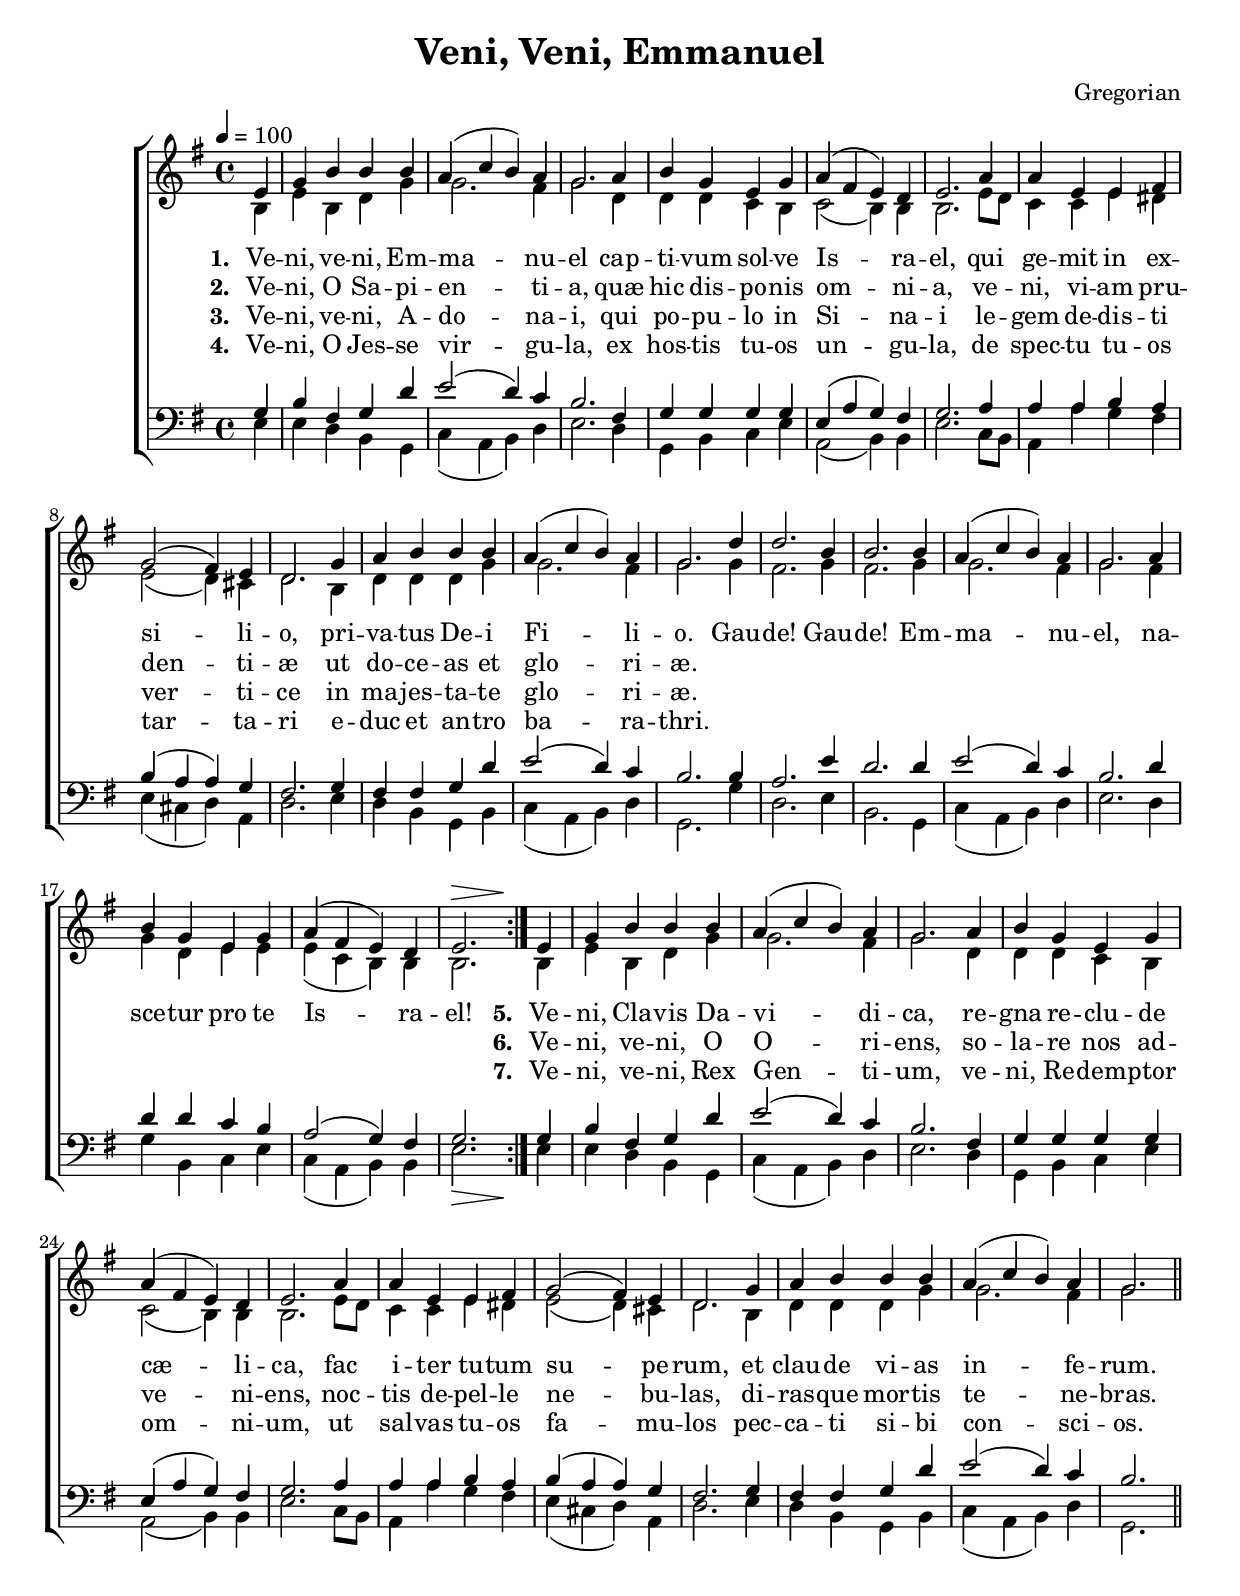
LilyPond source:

\version "2.14.2"
\include "util.ly"
\header {
    title = "Veni, Veni, Emmanuel"
    composer = "Gregorian"
    section = "Advent"
}

global = {
    \key g \major
    \time 4/4
    \autoBeamOff
    \tempo 4 = 100
}

sopMusic = \relative c' {
  \repeat volta 2{
    \partial 4 e4 |
    g b b b |
    a( c b) a |
    g2. a4 |
    b g e g |
    
    a( fis e) d |
    e2. a4 |
    a e e fis |
    g2( fis4) e |
    
    d2. g4 |
    a b b b |
    a( c b) a |
    g2. 
    
    d'4 |
    d2. b4 |
    b2. b4 |
    a( c b) a |
    g2. a4 |
    b g e g |
    a( fis e) d |
    <<e2. {s2^\> s8. s16\!}>>  
  }

  e4 |
  g b b b |
  a( c b) a |
  g2. a4 |
  b g e g |
  
  a( fis e) d |
  e2. a4 |
  a e e fis |
  g2( fis4) e |
  
  d2. g4 |
  a b b b |
  a( c b) a |
  g2. \bar "||"
}

altoMusic = \relative c' {
  \partial 4 b4 |
  e b d g |
  g2. fis4 |
  g2. d4 |
  d d c b |
  
  c2(  b4) b |
  b2. e8[ d] |
  c4 c e dis |
  e2( d4) cis |

  d2. b4 |
  d d d g |
  g2. fis4 |
  g2. 

  g4 |
  fis2. g4 |
  fis2. g4 |
  g2. fis4 |
  g2. fis4 |
  g d e e |
  e( c b) b |
  b2.
  
  b4 |
  e b d g |
  g2. fis4 |
  g2. d4 |
  d d c b |
  
  c2(  b4) b |
  b2. e8[ d] |
  c4 c e dis |
  e2( d4) cis |
  
  d2. b4 |
  d d d g |
  g2. fis4 |
  g2. |
}
altoWords = \lyricmode {
  \dropLyricsVII
  \set stanza = #"1. "
  Ve -- ni, ve -- ni, Em -- ma -- nu -- el
  cap -- ti -- vum sol -- ve Is -- ra -- el,
  qui ge -- mit in ex -- si -- li -- o,
  pri -- va -- tus De -- i Fi -- li -- o.
  
  Gau -- de! Gau -- de! Em -- ma -- nu -- el,
  na -- sce -- tur pro te Is -- ra -- el!
  
  
  \set stanza = #"5. "
  Ve -- ni, Cla -- vis Da -- vi -- di -- ca,
  re -- gna re -- clu -- de cæ -- li -- ca,
  fac i -- ter tu -- tum su -- pe -- rum,
  et clau -- de vi -- as in -- fe -- rum.
}
altoWordsII = \lyricmode {
  \dropLyricsVII
  \set stanza = #"2. "
  Ve -- ni, O Sa -- pi -- en -- ti -- a,
  quæ hic dis -- po -- nis om -- ni -- a,
  ve -- ni, vi -- am pru -- den -- ti -- æ
  ut do -- ce -- as et glo -- ri -- æ.
  
  \repeat unfold 16\skip1
  \set stanza = #"6. "
  Ve -- ni, ve -- ni, O O -- ri -- ens,
  so -- la -- re nos ad -- ve -- ni -- ens,
  noc -- tis de -- pel -- le ne -- bu -- las,
  di -- ras -- que mor -- tis te -- ne -- bras.
}
altoWordsIII = \lyricmode {
  \dropLyricsVII
  \set stanza = #"3. "
  Ve -- ni, ve -- ni, A -- do -- na -- i,
  qui po -- pu -- lo in Si -- na -- i
  le -- gem de -- dis -- ti ver -- ti -- ce
  in ma -- jes -- ta -- te glo -- ri -- æ.
  
  \repeat unfold16\skip1
  \set stanza = #"7. "
  Ve -- ni, ve -- ni, Rex Gen -- ti -- um,
  ve -- ni, Re -- dem -- ptor om -- ni -- um,
  ut sal -- vas tu -- os fa -- mu -- los
  pec -- ca -- ti si -- bi con -- sci -- os.
}
altoWordsIV = \lyricmode {
  \dropLyricsVII
  \set stanza = #"4. "
  Ve -- ni, O Jes -- se vir -- gu -- la,
  ex hos -- tis tu -- os un -- gu -- la,
  de spec -- tu tu -- os tar -- ta -- ri
  e -- duc et an -- tro ba -- ra -- thri.
}
tenorMusic = \relative c' {
  g4 |
  b fis g d' |
  e2( d4) c |
  b2. fis4 |
  g g g g |
  
  e( a g) fis |
  g2. a4 |
  a a b a |
  b( a a) g |
  
  fis2. g4 |
  fis fis g d' |
  e2( d4) c |
  b2. |
  
  b4 |
  a2. e'4 |
  d2. d4 |
  e2( d4) c |
  b2. d4 |
  d d c b |
  a2( g4) fis |
  <<g2. {s2_\> s8. s16\!}>>

  g4 |
  b fis g d' |
  e2( d4) c |
  b2. fis4 |
  g g g g |
  
  e( a g) fis |
  g2. a4 |
  a a b a |
  b( a a) g |
  
  fis2. g4 |
  fis fis g d' |
  e2( d4) c |
  b2. |
}

bassMusic = \relative c {
  \partial 4 e4 |
  e d b g |
  c( a b) d |
  e2. d4 |
  g, b c e |
  
  a,2( b4) b |
  e2. c8[ b] |
  a4 a' g fis |
  e( cis d) a |
  
  d2. e4 |
  d b g b |
  c( a b) d |
  g,2. |
  
  g'4 |
  d2. e4 |
  b2. g4 |
  c( a b) d |
  e2. d4 |
  g b, c e |
  c( a b) b |
  e2.

  e4 |
  e d b g |
  c( a b) d |
  e2. d4 |
  g, b c e |
  
  a,2( b4) b |
  e2. c8[ b] |
  a4 a' g fis |
  e( cis d) a |
  
  d2. e4 |
  d b g b |
  c( a b) d |
  g,2. |
}

\score {
  <<
   \new ChoirStaff <<
    \new Staff = women <<
      \new Voice = "sopranos" { \voiceOne << \global \sopMusic >> }
      \new Voice = "altos" { \voiceTwo << \global \altoMusic >> }
    >>
    \new Lyrics = "altos"   \lyricsto "sopranos" \altoWords
    \new Lyrics = "altosII"   \lyricsto "sopranos" \altoWordsII
    \new Lyrics = "altosIII"   \lyricsto "sopranos" \altoWordsIII
    \new Lyrics = "altosIV"   \lyricsto "sopranos" \altoWordsIV
   \new Staff = men <<
      \clef bass
      \new Voice = "tenors" { \voiceOne << \global \tenorMusic >> }
      \new Voice = "basses" { \voiceTwo << \global \bassMusic >> }
    >>
  >>
  >>
  \layout { }
  \midi {
    \set Staff.midiInstrument = "flute"
  
    \context {
      \Voice
      \remove "Dynamic_performer"
    }
  }
}
